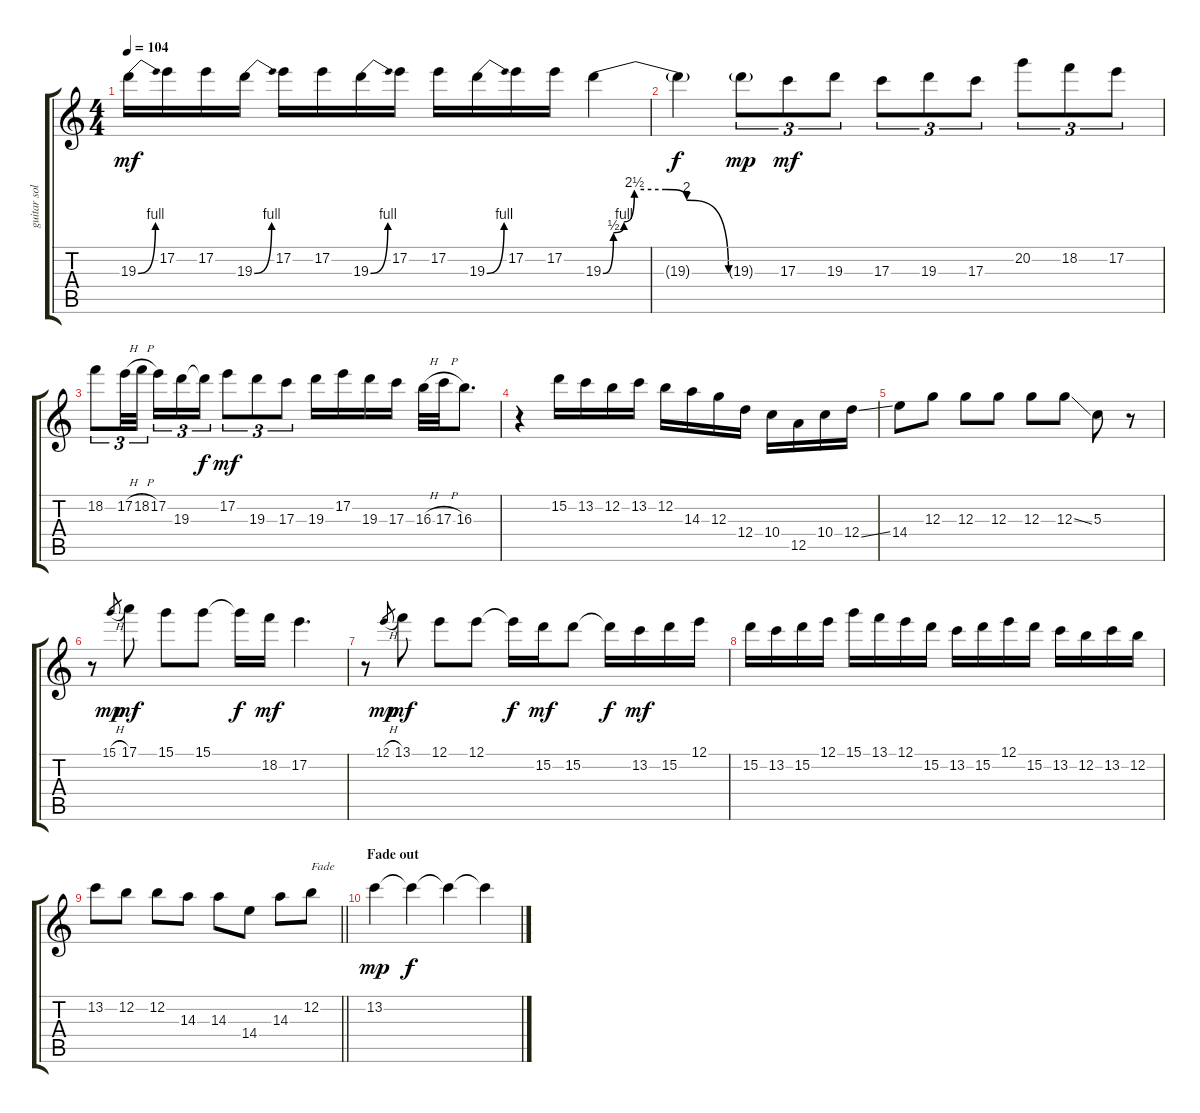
\track ("guitar solo" "guitar sol") {instrument distortionguitar}
\staff {score tabs}
\tuning (E4 B3 G3 D3 A2 E2) {hide}
\ts (4 4)
\tempo 104
\clef g2
\ks c
19.3{be (bend 0 0 60 4)}.16{dy mf} 17.2.16 17.2.16 19.3{be (bend 0 0 60 4)}.16 17.2.16 17.2.16 19.3{be (bend 0 0 60 4)}.16 17.2.16 17.2.16 19.3{be (bend 0 0 60 4)}.16 17.2.16 17.2.16 19.3{be (custom 0 0 5 2 10 4 15 10 30 10 40 8 60 0)}.4 |
19.3{t}.4{dy f} 19.3{g}.8{tu (3 2) dy mp} 17.3.8{tu (3 2) dy mf} 19.3.8{tu (3 2)} 17.3.8{tu (3 2)} 19.3.8{tu (3 2)} 17.3.8{tu (3 2)} 20.2.8{tu (3 2)} 18.2.8{tu (3 2)} 17.2.8{tu (3 2)} |
18.2.8{tu (3 2)} 17.2{h}.32{tu (3 2)} 18.2{h}.32{tu (3 2) beam splitsecondary} 17.2.16{tu (3 2)} 19.3.16{tu (3 2)} 19.3{t}.16{tu (3 2) dy f} 17.2.8{tu (3 2) dy mf} 19.3.8{tu (3 2)} 17.3.8{tu (3 2)} 19.3.16 17.2.16 19.3.16 17.3.16 16.3{h}.32 17.3{h}.32 16.3.8{d} |
r.4 15.2.16 13.2.16 12.2.16 13.2.16 12.2.16 14.3.16 12.3.16 12.4.16 10.4.16 12.5.16 10.4.16 12.4{ss}.16 |
14.4.8 12.3.8 12.3.8 12.3.8 12.3.8 12.3{ss}.8 5.3.8 r.8 |
r.8 15.1{h}.8{gr dy mp} 17.1.8{dy mf} 15.1.8 15.1.8 15.1{t}.16{dy f} 18.2.16{dy mf} 17.2.4{d} |
r.8 12.1{h}.8{gr dy mp} 13.1.8{dy mf} 12.1.8 12.1.8 12.1{t}.16{dy f} 15.2.16{dy mf} 15.2.8 15.2{t}.16{dy f} 13.2.16{dy mf} 15.2.16 12.1.16 |
15.2.16 13.2.16 15.2.16 12.1.16 15.1.16 13.1.16 12.1.16 15.2.16 13.2.16 15.2.16 12.1.16 15.2.16 13.2.16 12.2.16 13.2.16 12.2.16 |
\barLineRight lightlight
13.2.8 12.2.8 12.2.8 14.3.8 14.3.8 14.4.8 14.3.8 12.2.8{txt "Fade"} |
\section ("" "Fade out")
13.2.4{dy mp volume 13} 13.2{t}.4{dy f volume 10} 13.2{t}.4{volume 7} 13.2{t}.4{volume 2}
